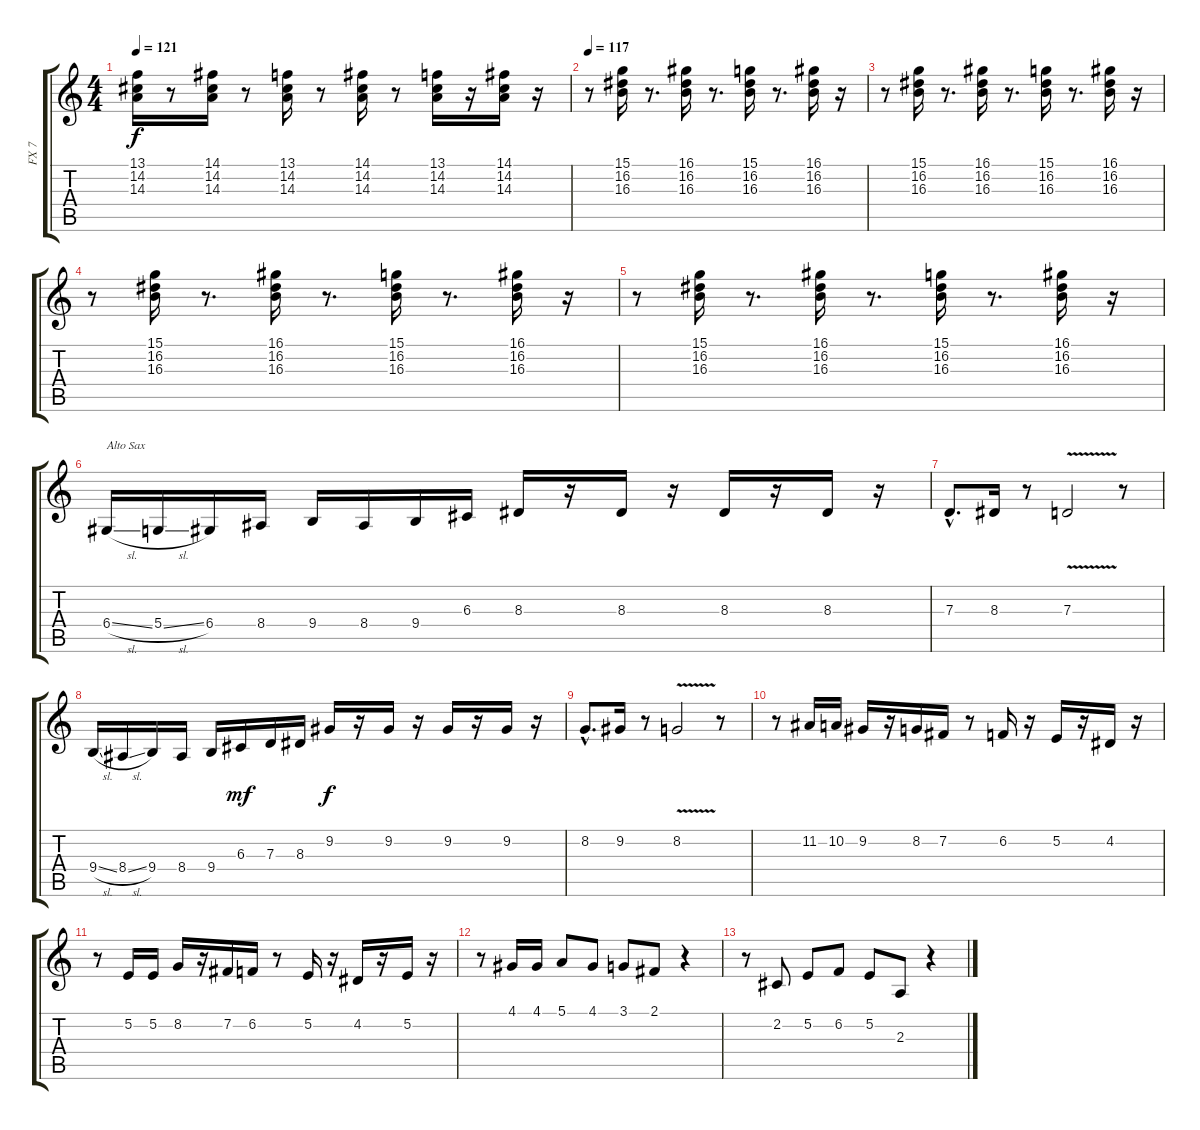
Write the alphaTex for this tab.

\track ("FX 7" "FX 7") {instrument fx7echoes}
\staff {score tabs}
\tuning (E4 B3 G3 D3 A2 E2) {hide}
\ts (4 4)
\tempo 121
\clef g2
\ks c
(13.1 14.2 14.3).16{dy f} r.8 (14.1 14.2 14.3).16 r.8 (13.1 14.2 14.3).16 r.8 (14.1 14.2 14.3).16 r.8 (13.1 14.2 14.3).16 r.16 (14.1 14.2 14.3).16 r.16 |
\tempo 117
r.8{volume 5} (15.1 16.2 16.3).16 r.8{d} (16.1 16.2 16.3).16 r.8{d} (15.1 16.2 16.3).16 r.8{d} (16.1 16.2 16.3).16 r.16 |
r.8 (15.1 16.2 16.3).16 r.8{d} (16.1 16.2 16.3).16 r.8{d} (15.1 16.2 16.3).16 r.8{d} (16.1 16.2 16.3).16 r.16 |
r.8 (15.1 16.2 16.3).16 r.8{d} (16.1 16.2 16.3).16 r.8{d} (15.1 16.2 16.3).16 r.8{d} (16.1 16.2 16.3).16 r.16 |
r.8 (15.1 16.2 16.3).16 r.8{d} (16.1 16.2 16.3).16 r.8{d} (15.1 16.2 16.3).16 r.8{d} (16.1 16.2 16.3).16 r.16 |
6.4{sl}.16{txt "Alto Sax" volume 11 balance 11 instrument altosax} 5.4{sl}.16 6.4.16 8.4.16 9.4.16 8.4.16 9.4.16 6.3.16 8.3.16 r.16 8.3.16 r.16 8.3.16 r.16 8.3.16 r.16 |
7.3{hac}.8{d} 8.3.16 r.8 7.3{v}.2 r.8 |
9.4{sl}.16 8.4{sl}.16 9.4.16 8.4.16 9.4.16 6.3.16{dy mf} 7.3.16 8.3.16 9.2.16{dy f} r.16 9.2.16 r.16 9.2.16 r.16 9.2.16 r.16 |
8.2{hac}.8{d} 9.2.16 r.8 8.2{v}.2 r.8 |
r.8{volume 9 balance 5} 11.2.16 10.2.16 9.2.16 r.16 8.2.16 7.2.16 r.8 6.2.16 r.16 5.2.16 r.16 4.2.16 r.16 |
r.8 5.2.16 5.2.16 8.2.16 r.16 7.2.16 6.2.16 r.8 5.2.16 r.16 4.2.16 r.16 5.2.16 r.16 |
r.8 4.1.16 4.1.16 5.1.8 4.1.8 3.1.8 2.1.8 r.4 |
r.8 2.2.8 5.2.8 6.2.8 5.2.8 2.3.8 r.4
